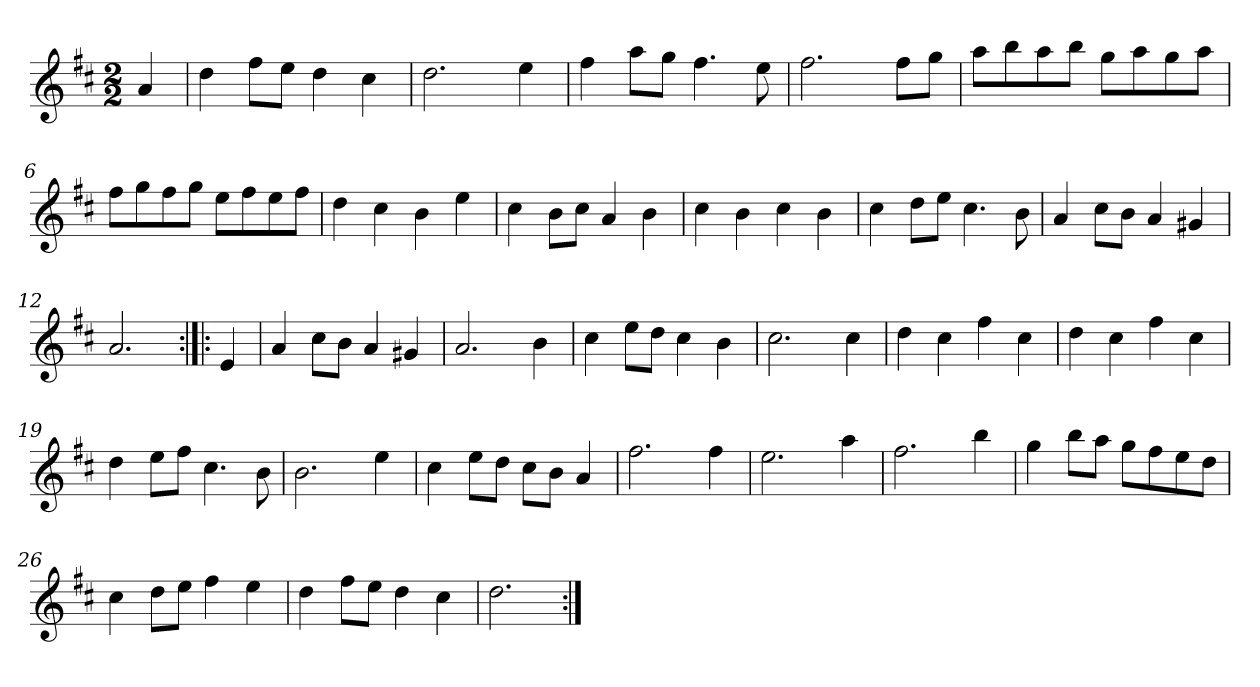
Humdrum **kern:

**kern
*part1
*staff1
*clefG2
*k[f#c#]
*D:
*M2/2
*MM120
=
4a
=1
4dd
8ff#\L
8ee\J
4dd
4cc#
=2
2.dd
4ee
=3
4ff#
8aa\L
8gg\J
4.ff#
8ee
=4
2.ff#
8ff#\L
8gg\J
=5
8aa\L
8bb\
8aa\
8bb\J
8gg\L
8aa\
8gg\
8aa\J
=6
8ff#\L
8gg\
8ff#\
8gg\J
8ee\L
8ff#\
8ee\
8ff#\J
=7
4dd
4cc#
4b
4ee
=8
4cc#
8b\L
8cc#\J
4a
4b
=9
4cc#
4b
4cc#
4b
=10
4cc#
8dd\L
8ee\J
4.cc#
8b
=11
4a
8cc#\L
8b\J
4a
4g#X
=12
2.a
=:|!|:
4e
=13
4a
8cc#\L
8b\J
4a
4g#X
=14
2.a
4b
=15
4cc#
8ee\L
8dd\J
4cc#
4b
=16
2.cc#
4cc#
=17
4dd
4cc#
4ff#
4cc#
=18
4dd
4cc#
4ff#
4cc#
=19
4dd
8ee\L
8ff#\J
4.cc#
8b
=20
2.b
4ee
=21
4cc#
8ee\L
8dd\J
8cc#\L
8b\J
4a
=22
2.ff#
4ff#
=23
2.ee
4aa
=24
2.ff#
4bb
=25
4gg
8bb\L
8aa\J
8gg\L
8ff#\
8ee\
8dd\J
=26
4cc#
8dd\L
8ee\J
4ff#
4ee
=27
4dd
8ff#\L
8ee\J
4dd
4cc#
=28
2.dd
=:|!
*-
